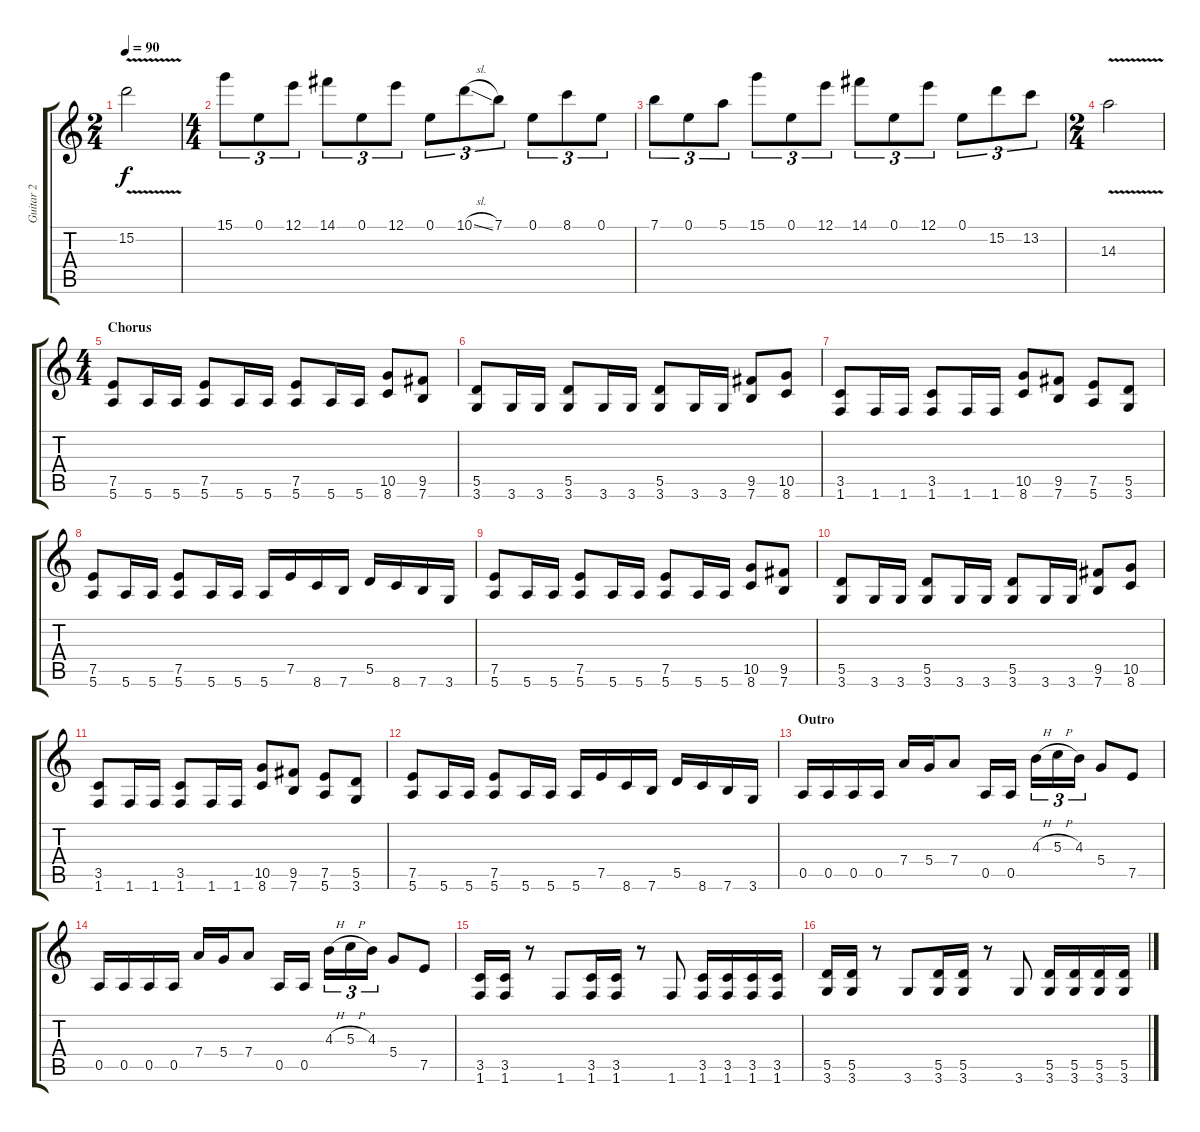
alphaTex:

\track ("Guitar 2" "Guitar 2") {instrument distortionguitar}
\staff {score tabs}
\tuning (E4 B3 G3 D3 A2 E2) {hide}
\ts (2 4)
\tempo 90
\clef g2
\ks c
15.2{v}.2{dy f} |
\ts (4 4)
15.1.8{tu (3 2)} 0.1.8{tu (3 2)} 12.1.8{tu (3 2)} 14.1.8{tu (3 2)} 0.1.8{tu (3 2)} 12.1.8{tu (3 2)} 0.1.8{tu (3 2)} 10.1{sl}.8{tu (3 2)} 7.1.8{tu (3 2)} 0.1.8{tu (3 2)} 8.1.8{tu (3 2)} 0.1.8{tu (3 2)} |
7.1.8{tu (3 2)} 0.1.8{tu (3 2)} 5.1.8{tu (3 2)} 15.1.8{tu (3 2)} 0.1.8{tu (3 2)} 12.1.8{tu (3 2)} 14.1.8{tu (3 2)} 0.1.8{tu (3 2)} 12.1.8{tu (3 2)} 0.1.8{tu (3 2)} 15.2.8{tu (3 2)} 13.2.8{tu (3 2)} |
\ts (2 4)
14.3{v}.2 |
\ts (4 4)
\section ("" "Chorus")
(7.5 5.6).8 5.6.16 5.6.16 (7.5 5.6).8 5.6.16 5.6.16 (7.5 5.6).8 5.6.16 5.6.16 (10.5 8.6).8 (9.5 7.6).8 |
(5.5 3.6).8 3.6.16 3.6.16 (5.5 3.6).8 3.6.16 3.6.16 (5.5 3.6).8 3.6.16 3.6.16 (9.5 7.6).8 (10.5 8.6).8 |
(3.5 1.6).8 1.6.16 1.6.16 (3.5 1.6).8 1.6.16 1.6.16 (10.5 8.6).8 (9.5 7.6).8 (7.5 5.6).8 (5.5 3.6).8 |
(7.5 5.6).8 5.6.16 5.6.16 (7.5 5.6).8 5.6.16 5.6.16 5.6.16 7.5.16 8.6.16 7.6.16 5.5.16 8.6.16 7.6.16 3.6.16 |
(7.5 5.6).8 5.6.16 5.6.16 (7.5 5.6).8 5.6.16 5.6.16 (7.5 5.6).8 5.6.16 5.6.16 (10.5 8.6).8 (9.5 7.6).8 |
(5.5 3.6).8 3.6.16 3.6.16 (5.5 3.6).8 3.6.16 3.6.16 (5.5 3.6).8 3.6.16 3.6.16 (9.5 7.6).8 (10.5 8.6).8 |
(3.5 1.6).8 1.6.16 1.6.16 (3.5 1.6).8 1.6.16 1.6.16 (10.5 8.6).8 (9.5 7.6).8 (7.5 5.6).8 (5.5 3.6).8 |
(7.5 5.6).8 5.6.16 5.6.16 (7.5 5.6).8 5.6.16 5.6.16 5.6.16 7.5.16 8.6.16 7.6.16 5.5.16 8.6.16 7.6.16 3.6.16 |
\section ("" "Outro")
0.5.16 0.5.16 0.5.16 0.5.16 7.4.16 5.4.16 7.4.8 0.5.16 0.5.16 4.3{h}.16{tu (3 2)} 5.3{h}.16{tu (3 2)} 4.3.16{tu (3 2)} 5.4.8 7.5.8 |
0.5.16 0.5.16 0.5.16 0.5.16 7.4.16 5.4.16 7.4.8 0.5.16 0.5.16 4.3{h}.16{tu (3 2)} 5.3{h}.16{tu (3 2)} 4.3.16{tu (3 2)} 5.4.8 7.5.8 |
(3.5 1.6).16 (3.5 1.6).16 r.8 1.6.8 (3.5 1.6).16 (3.5 1.6).16 r.8 1.6.8 (3.5 1.6).16 (3.5 1.6).16 (3.5 1.6).16 (3.5 1.6).16 |
(5.5 3.6).16 (5.5 3.6).16 r.8 3.6.8 (5.5 3.6).16 (5.5 3.6).16 r.8 3.6.8 (5.5 3.6).16 (5.5 3.6).16 (5.5 3.6).16 (5.5 3.6).16
